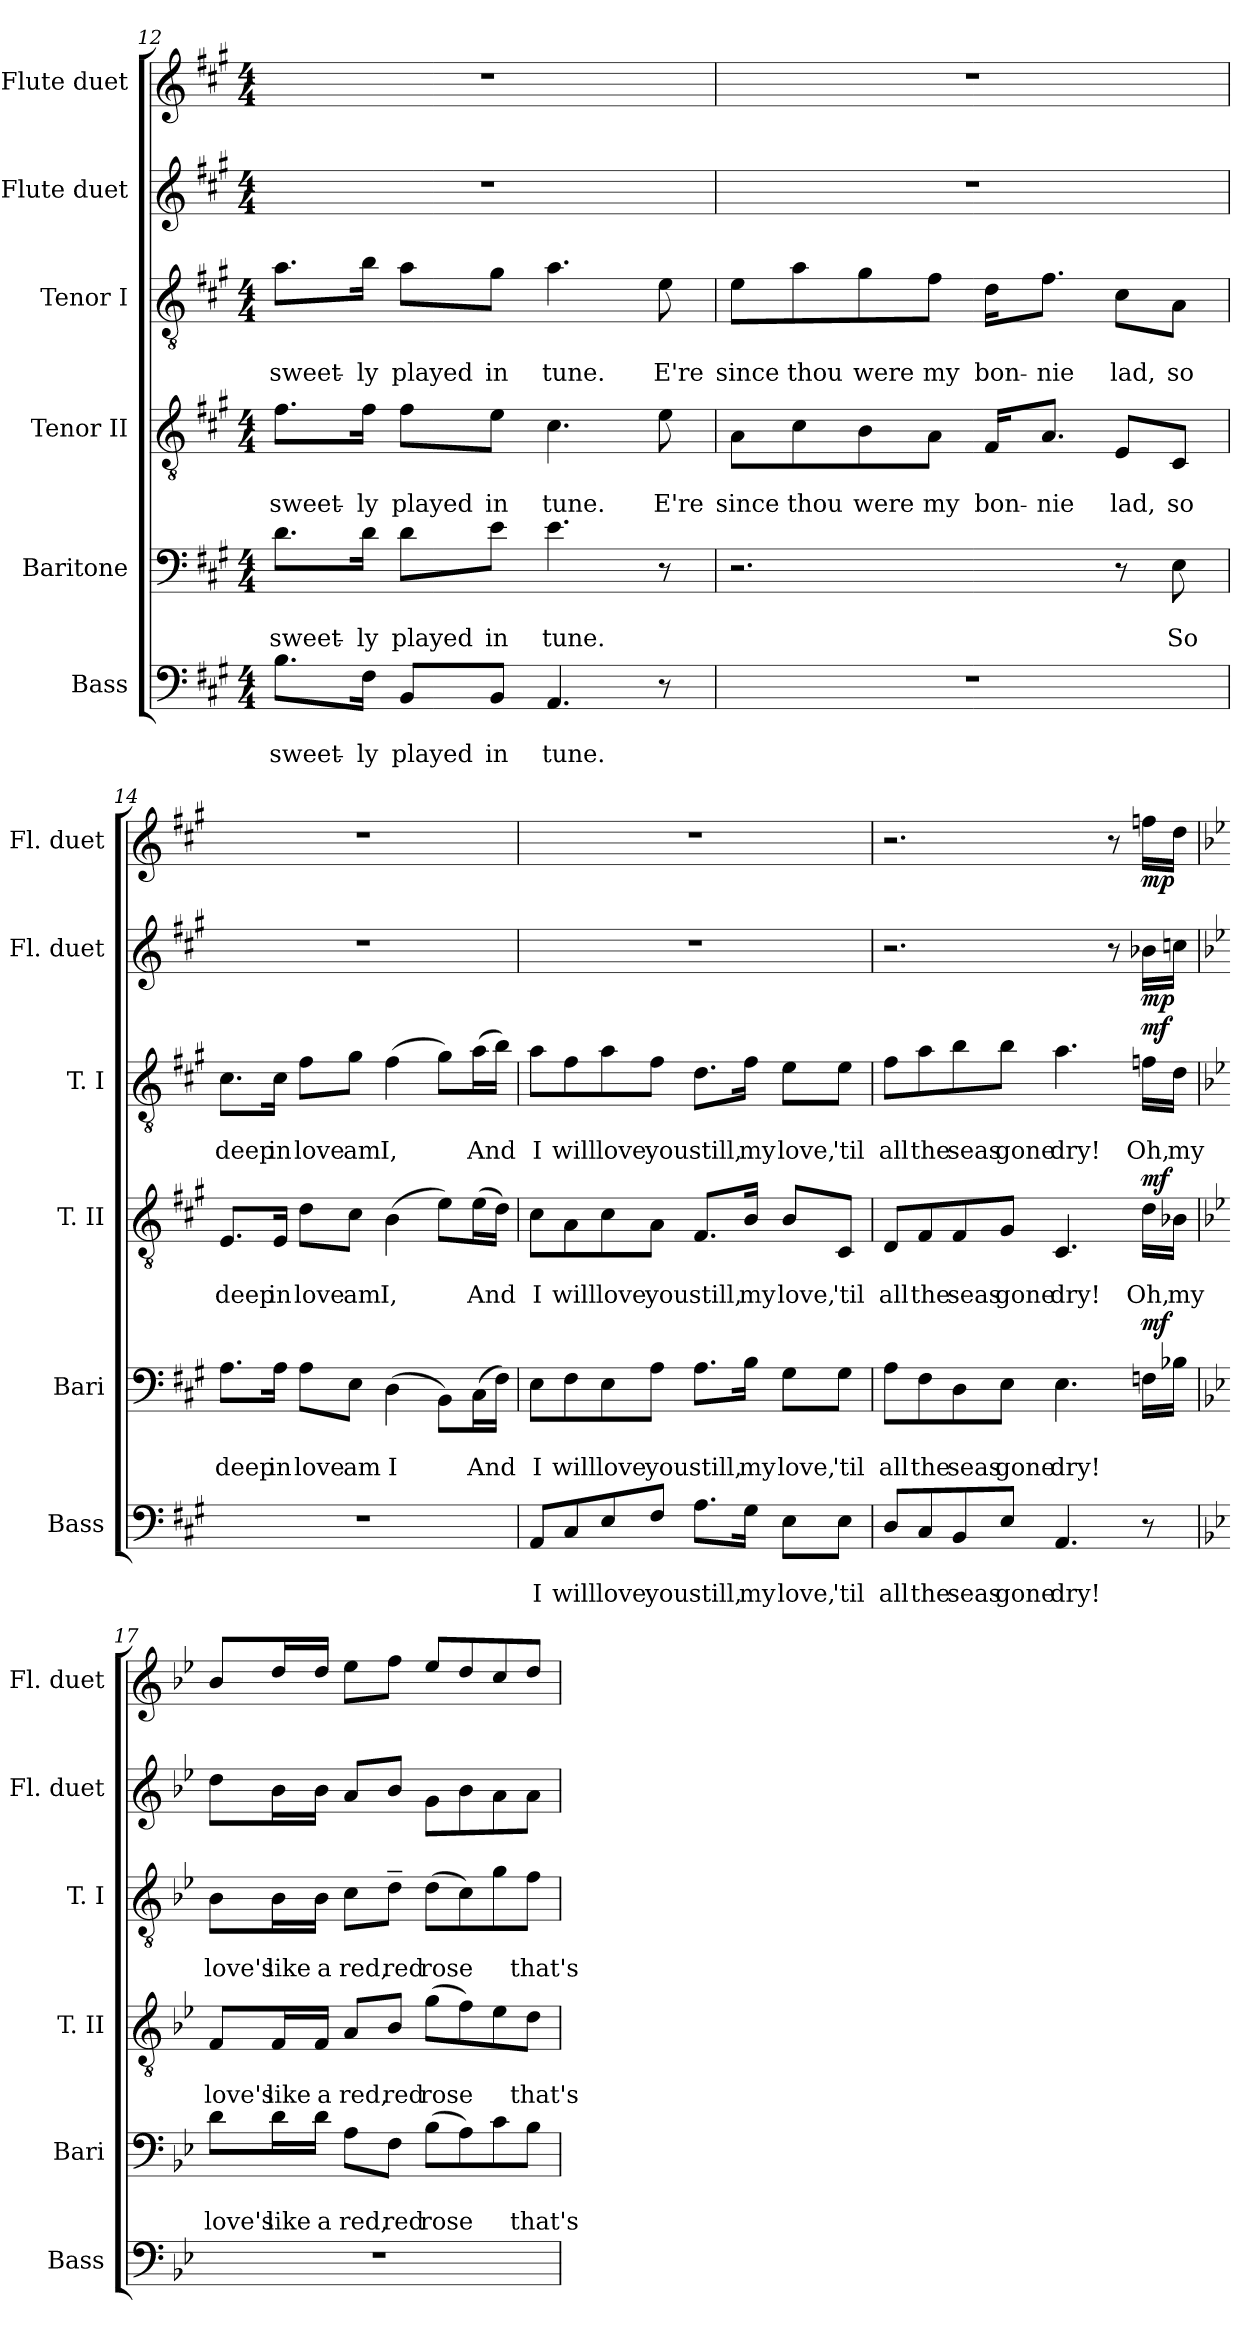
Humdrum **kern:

**kern	**text	**text	**kern	**text	**text	**dynam	**kern	**text	**text	**dynam	**kern	**text	**text	**dynam	**kern	**dynam	**kern	**dynam
*part6	*part6	*part6	*part5	*part5	*part5	*part5	*part4	*part4	*part4	*part4	*part3	*part3	*part3	*part3	*part2	*part2	*part1	*part1
*staff6	*staff6	*staff6	*staff5	*staff5	*staff5	*staff5	*staff4	*staff4	*staff4	*staff4	*staff3	*staff3	*staff3	*staff3	*staff2	*staff2	*staff1	*staff1
*I"Bass	*	*	*I"Baritone	*	*	*	*I"Tenor II	*	*	*	*I"Tenor I	*	*	*	*I"Flute duet	*	*I"Flute duet	*
*I'Bass	*	*	*I'Bari	*	*	*	*I'T. II	*	*	*	*I'T. I	*	*	*	*I'Fl. duet	*	*I'Fl. duet	*
*clefF4	*	*	*clefF4	*	*	*	*clefGv2	*	*	*	*clefGv2	*	*	*	*clefG2	*	*clefG2	*
*k[f#c#g#]	*	*	*k[f#c#g#]	*	*	*	*k[f#c#g#]	*	*	*	*k[f#c#g#]	*	*	*	*k[f#c#g#]	*	*k[f#c#g#]	*
*M4/4	*	*	*M4/4	*	*	*	*M4/4	*	*	*	*M4/4	*	*	*	*M4/4	*	*M4/4	*
=12	=12	=12	=12	=12	=12	=12	=12	=12	=12	=12	=12	=12	=12	=12	=12	=12	=12	=12
8.B\L	.	sweet-	8.d\L	.	sweet-	.	8.f#\L	.	sweet-	.	8.a\L	.	sweet-	.	1r	.	1r	.
16F#\Jk	.	-ly	16d\Jk	.	-ly	.	16f#\Jk	.	-ly	.	16b\Jk	.	-ly	.	.	.	.	.
8BB/L	.	played	8d\L	.	played	.	8f#\L	.	played	.	8a\L	.	played	.	.	.	.	.
8BB/J	.	in	8e\J	.	in	.	8e\J	.	in	.	8g#\J	.	in	.	.	.	.	.
4.AA/	.	tune.	4.e\	.	tune.	.	4.c#\	.	tune.	.	4.a\	.	tune.	.	.	.	.	.
8r	.	.	8r	.	.	.	8e\	.	E're	.	8e\	.	E're	.	.	.	.	.
=13	=13	=13	=13	=13	=13	=13	=13	=13	=13	=13	=13	=13	=13	=13	=13	=13	=13	=13
1r	.	.	2.r	.	.	.	8A\L	.	since	.	8e\L	.	since	.	1r	.	1r	.
.	.	.	.	.	.	.	8c#\	.	thou	.	8a\	.	thou	.	.	.	.	.
.	.	.	.	.	.	.	8B\	.	were	.	8g#\	.	were	.	.	.	.	.
.	.	.	.	.	.	.	8A\J	.	my	.	8f#\J	.	my	.	.	.	.	.
.	.	.	.	.	.	.	16F#/KL	.	bon-	.	16d\KL	.	bon-	.	.	.	.	.
.	.	.	.	.	.	.	8.A/J	.	-nie	.	8.f#\J	.	-nie	.	.	.	.	.
.	.	.	8r	.	.	.	8E/L	.	lad,	.	8c#\L	.	lad,	.	.	.	.	.
.	.	.	8E\	.	So	.	8C#/J	.	so	.	8A\J	.	so	.	.	.	.	.
!!LO:LB:g=z
=14	=14	=14	=14	=14	=14	=14	=14	=14	=14	=14	=14	=14	=14	=14	=14	=14	=14	=14
1r	.	.	8.A\L	.	deep	.	8.E/L	.	deep	.	8.c#\L	.	deep	.	1r	.	1r	.
.	.	.	16A\Jk	.	in	.	16E/Jk	.	in	.	16c#\Jk	.	in	.	.	.	.	.
.	.	.	8A\L	.	love	.	8d\L	.	love	.	8f#\L	.	love	.	.	.	.	.
.	.	.	8E\J	.	am	.	8c#\J	.	am	.	8g#\J	.	am	.	.	.	.	.
.	.	.	(4D\	.	I	.	(4B\	.	I,	.	(4f#\	.	I,	.	.	.	.	.
.	.	.	8BB\L)	.	.	.	8e\L)	.	.	.	8g#\L)	.	.	.	.	.	.	.
.	.	.	(16C#\L	.	And	.	(16e\L	.	And	.	(16a\L	.	And	.	.	.	.	.
.	.	.	16F#\JJ)	.	.	.	16d\JJ)	.	.	.	16b\JJ)	.	.	.	.	.	.	.
=15	=15	=15	=15	=15	=15	=15	=15	=15	=15	=15	=15	=15	=15	=15	=15	=15	=15	=15
8AA/L	.	I	8E\L	.	I	.	8c#\L	.	I	.	8a\L	.	I	.	1r	.	1r	.
8C#/	.	will	8F#\	.	will	.	8A\	.	will	.	8f#\	.	will	.	.	.	.	.
8E/	.	love	8E\	.	love	.	8c#\	.	love	.	8a\	.	love	.	.	.	.	.
8F#/J	.	you	8A\J	.	you	.	8A\J	.	you	.	8f#\J	.	you	.	.	.	.	.
8.A\L	.	still,	8.A\L	.	still,	.	8.F#/L	.	still,	.	8.d\L	.	still,	.	.	.	.	.
16G#\Jk	.	my	16B\Jk	.	my	.	16B/Jk	.	my	.	16f#\Jk	.	my	.	.	.	.	.
8E\L	.	love,	8G#\L	.	love,	.	8B/L	.	love,	.	8e\L	.	love,	.	.	.	.	.
8E\J	.	'til	8G#\J	.	'til	.	8C#/J	.	'til	.	8e\J	.	'til	.	.	.	.	.
=16	=16	=16	=16	=16	=16	=16	=16	=16	=16	=16	=16	=16	=16	=16	=16	=16	=16	=16
8D/L	.	all	8A\L	.	all	.	8D/L	.	all	.	8f#\L	.	all	.	2.r	.	2.r	.
8C#/	.	the	8F#\	.	the	.	8F#/	.	the	.	8a\	.	the	.	.	.	.	.
8BB/	.	seas	8D\	.	seas	.	8F#/	.	seas	.	8b\	.	seas	.	.	.	.	.
8E/J	.	gone	8E\J	.	gone	.	8G#/J	.	gone	.	8b\J	.	gone	.	.	.	.	.
4.AA/	.	dry!	4.E\	.	dry!	.	4.C#/	.	dry!	.	4.a\	.	dry!	.	.	.	.	.
.	.	.	.	.	.	.	.	.	.	.	.	.	.	.	8r	.	8r	.
!	!	!	!	!	!	!LO:DY:b	!	!	!	!LO:DY:b	!	!	!	!LO:DY:b	!	!LO:DY:b	!	!LO:DY:b
8r	.	.	16Fn\LL	.	.	mf	16d\LL	.	Oh,	mf	16fn\LL	.	Oh,	mf	16b-X\LL	mp	16ffn\LL	mp
.	.	.	16B-X\JJ	.	.	.	16B-X\JJ	.	my	.	16d\JJ	.	my	.	16ccn\JJ	.	16dd\JJ	.
=17	=17	=17	=17	=17	=17	=17	=17	=17	=17	=17	=17	=17	=17	=17	=17	=17	=17	=17
*k[b-e-]	*	*	*k[b-e-]	*	*	*	*k[b-e-]	*	*	*	*k[b-e-]	*	*	*	*k[b-e-]	*	*k[b-e-]	*
1r	.	.	8d\L	.	love's	.	8F/L	.	love's	.	8B-\L	.	love's	.	8dd\L	.	8b-/L	.
.	.	.	16d\L	.	like	.	16F/L	.	like	.	16B-\L	.	like	.	16b-\L	.	16dd/L	.
.	.	.	16d\JJ	.	a	.	16F/JJ	.	a	.	16B-\JJ	.	a	.	16b-\JJ	.	16dd/JJ	.
.	.	.	8A\L	.	red,	.	8A/L	.	red,	.	8c\L	.	red,	.	8a/L	.	8ee-\L	.
.	.	.	8F\J	.	red	.	8B-/J	.	red	.	8d~\J	.	red	.	8b-/J	.	8ff\J	.
.	.	.	(8B-\L	.	rose	.	(8g\L	.	rose	.	(8d\L	.	rose	.	8g\L	.	8ee-/L	.
.	.	.	8A\)	.	.	.	8f\)	.	.	.	8c\)	.	.	.	8b-\	.	8dd/	.
.	.	.	8c\	.	.	.	8e-\	.	.	.	8g\	.	.	.	8a\	.	8cc/	.
.	.	.	8B-\J	.	that's	.	8d\J	.	that's	.	8f\J	.	that's	.	8a\J	.	8dd/J	.
=	=	=	=	=	=	=	=	=	=	=	=	=	=	=	=	=	=	=
*-	*-	*-	*-	*-	*-	*-	*-	*-	*-	*-	*-	*-	*-	*-	*-	*-	*-	*-
